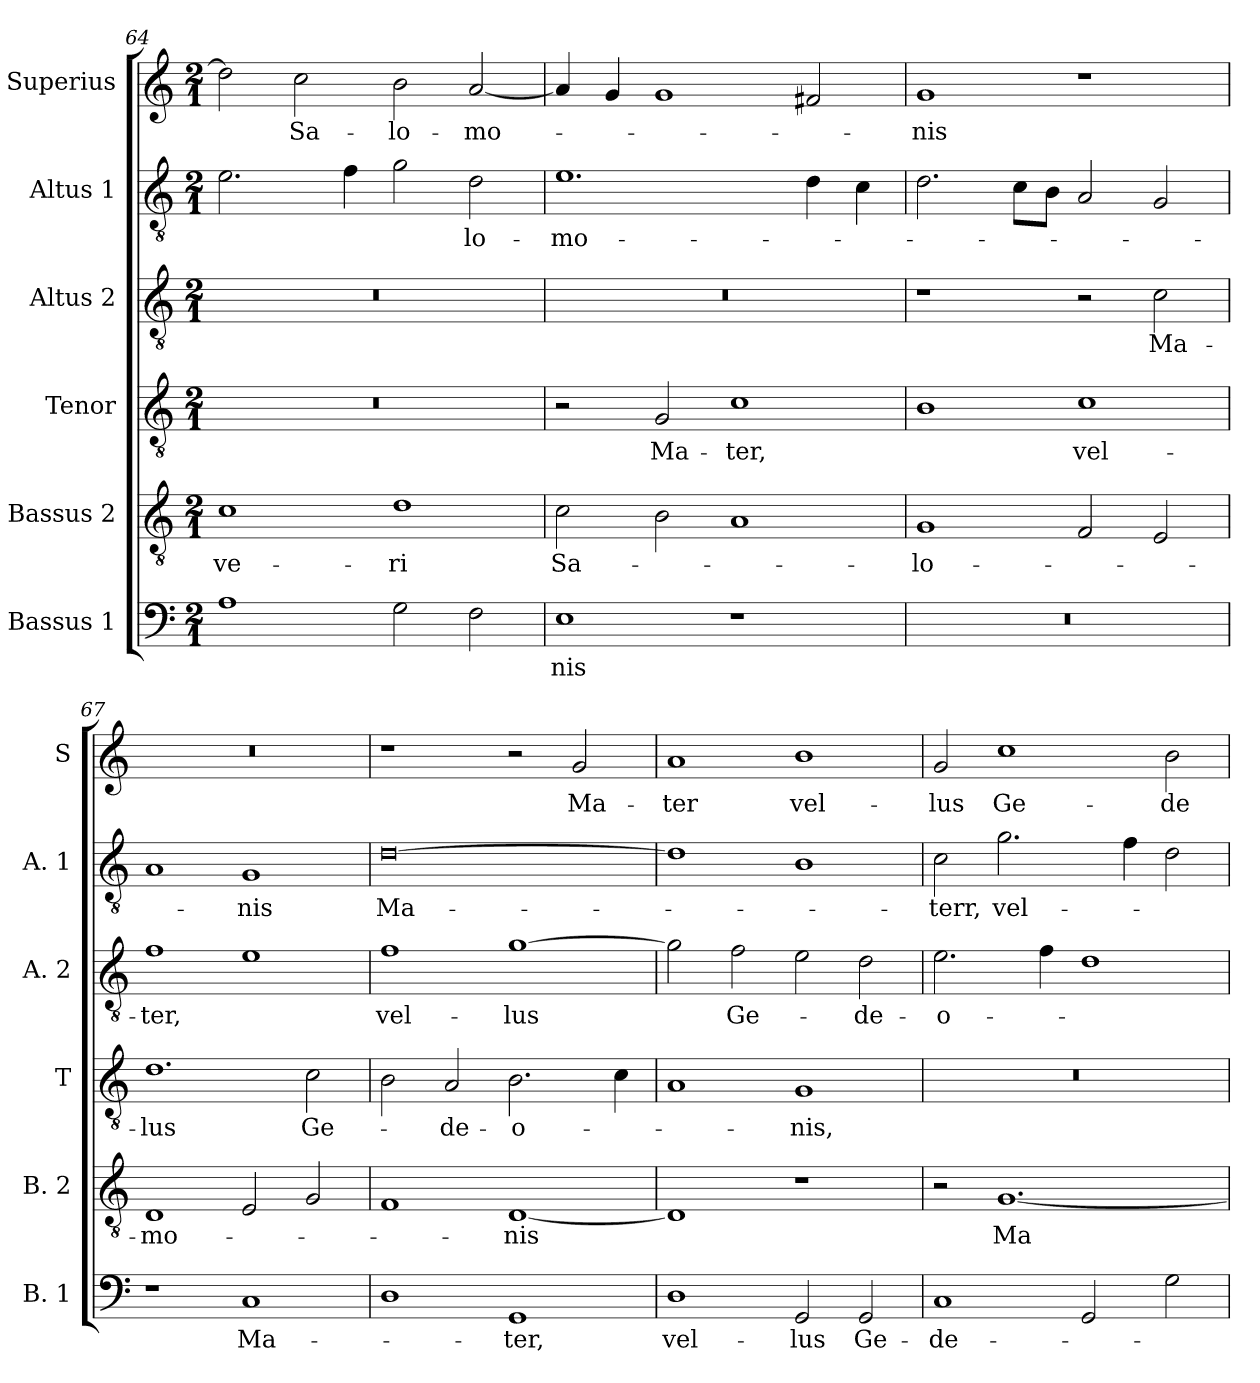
**kern	**text	**kern	**text	**kern	**text	**kern	**text	**kern	**text	**kern	**text
*part6	*part6	*part5	*part5	*part4	*part4	*part3	*part3	*part2	*part2	*part1	*part1
*staff6	*staff6	*staff5	*staff5	*staff4	*staff4	*staff3	*staff3	*staff2	*staff2	*staff1	*staff1
*I"Bassus 1	*	*I"Bassus 2	*	*I"Tenor	*	*I"Altus 2	*	*I"Altus 1	*	*I"Superius	*
*I'B. 1	*	*I'B. 2	*	*I'T	*	*I'A. 2	*	*I'A. 1	*	*I'S	*
*clefF4	*	*clefGv2	*	*clefGv2	*	*clefGv2	*	*clefGv2	*	*clefG2	*
*k[]	*	*k[]	*	*k[]	*	*k[]	*	*k[]	*	*k[]	*
*C:	*	*C:	*	*C:	*	*C:	*	*C:	*	*C:	*
*M2/1	*	*M2/1	*	*M2/1	*	*M2/1	*	*M2/1	*	*M2/1	*
=64	=64	=64	=64	=64	=64	=64	=64	=64	=64	=64	=64
1A	.	1c	ve-	0r	.	0r	.	2.e	.	2dd]	.
.	.	.	.	.	.	.	.	.	.	2cc	Sa-
.	.	.	.	.	.	.	.	4f	.	.	.
2G	.	1d	-ri	.	.	.	.	2g	.	2b	-lo-
2F	.	.	.	.	.	.	.	2d	-lo-	[2a	-mo-
=65	=65	=65	=65	=65	=65	=65	=65	=65	=65	=65	=65
1E	-nis	2c	Sa-	2r	.	0r	.	1.e	-mo-	4a]	.
.	.	.	.	.	.	.	.	.	.	4g	.
.	.	2B	.	2G	Ma-	.	.	.	.	1g	.
1r	.	1A	.	1c	-ter,	.	.	.	.	.	.
.	.	.	.	.	.	.	.	4d	.	2f#X	.
.	.	.	.	.	.	.	.	4c	.	.	.
=66	=66	=66	=66	=66	=66	=66	=66	=66	=66	=66	=66
0r	.	1G	-lo-	1B	.	1r	.	2.d	.	1g	-nis
.	.	.	.	.	.	.	.	8cL	.	.	.
.	.	.	.	.	.	.	.	8BJ	.	.	.
.	.	2F	.	1c	vel-	2r	.	2A	.	1r	.
.	.	2E	.	.	.	2c	Ma-	2G	.	.	.
=67	=67	=67	=67	=67	=67	=67	=67	=67	=67	=67	=67
1r	.	1D	-mo-	1.d	-lus	1f	-ter,	1A	.	0r	.
1C	Ma-	2E	.	.	.	1e	.	1G	-nis	.	.
.	.	2G	.	2c	Ge-	.	.	.	.	.	.
=68	=68	=68	=68	=68	=68	=68	=68	=68	=68	=68	=68
1D	.	1F	.	2B	.	1f	vel-	[0d	Ma-	1r	.
.	.	.	.	2A	-de-	.	.	.	.	.	.
1GG	-ter,	[1D	-nis	2.B	-o-	[1g	-lus	.	.	2r	.
.	.	.	.	.	.	.	.	.	.	2g	Ma-
.	.	.	.	4c	.	.	.	.	.	.	.
=69	=69	=69	=69	=69	=69	=69	=69	=69	=69	=69	=69
1D	vel-	1D]	.	1A	.	2g]	.	1d]	.	1a	-ter
.	.	.	.	.	.	2f	Ge-	.	.	.	.
2GG	-lus	1r	.	1G	-nis,	2e	.	1B	.	1b	vel-
2GG	Ge-	.	.	.	.	2d	-de-	.	.	.	.
=70	=70	=70	=70	=70	=70	=70	=70	=70	=70	=70	=70
1C	-de-	2r	.	0r	.	2.e	-o-	2c	-terr,	2g	-lus
.	.	[1.G	Ma-	.	.	.	.	2.g	vel-	1cc	Ge-
.	.	.	.	.	.	4f	.	.	.	.	.
2GG	.	.	.	.	.	1d	.	.	.	.	.
.	.	.	.	.	.	.	.	4f	.	.	.
2G	.	.	.	.	.	.	.	2d	.	2b	-de-
=	=	=	=	=	=	=	=	=	=	=	=
*-	*-	*-	*-	*-	*-	*-	*-	*-	*-	*-	*-
